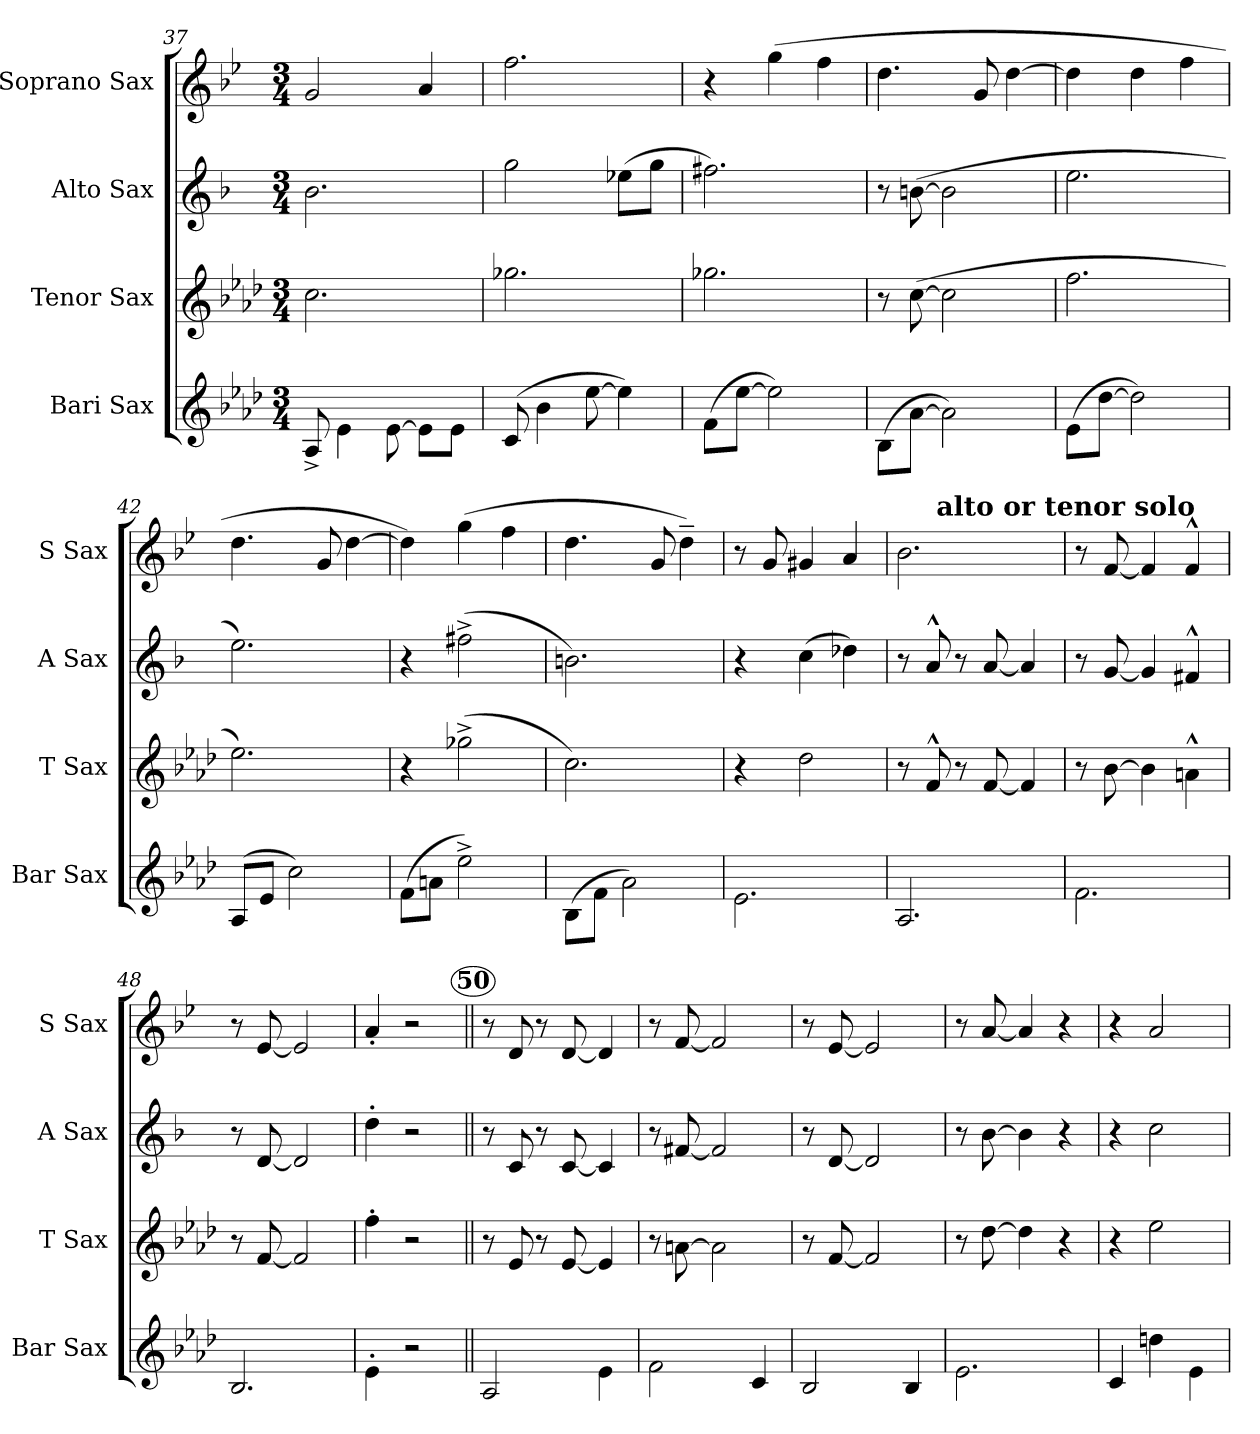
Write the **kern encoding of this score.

**kern	**kern	**kern	**kern
*part4	*part3	*part2	*part1
*staff4	*staff3	*staff2	*staff1
*I"Bari Sax	*I"Tenor Sax	*I"Alto Sax	*I"Soprano Sax
*I'Bar Sax	*I'T Sax	*I'A Sax	*I'S Sax
*clefG2	*clefG2	*clefG2	*clefG2
*ITrd12c21	*ITrd8c14	*ITrd5c9	*ITrd1c2
*k[b-e-a-d-]	*k[b-e-a-d-]	*k[b-e-a-d-]	*k[b-e-a-d-]
*A-:	*A-:	*A-:	*A-:
*M3/4	*M3/4	*M3/4	*M3/4
=37	=37	=37	=37
8AA-^</	2.c\	2.d-\	2f/
4E-\	.	.	.
[8E-\	.	.	.
8E-\L]	.	.	4g/
8E-\J	.	.	.
=38	=38	=38	=38
(8C/	2.g-X\	2b-\	2.ee-\
4B-\	.	.	.
[8e-\	.	.	.
4e-\])	.	(>8g-X\L	.
.	.	8b-\J	.
=39	=39	=39	=39
(>8F\L	2.g-X\	2.an\)	4r
[8e-\J	.	.	.
2e-\])	.	.	(>4ff\
.	.	.	4ee-\
=40	=40	=40	=40
(>8BB-\L	8r	8r	4.cc\
[8A-\J	(>[8c\	(>[8dn\	.
2A-\])	2c\]	2d\]	.
.	.	.	8f/
.	.	.	[4cc\
=41	=41	=41	=41
(>8E-\L	2.f\	2.g\	4cc\]
[8d-\J	.	.	.
2d-\])	.	.	4cc\
.	.	.	4ee-\
!!LO:LB:g=z
=42	=42	=42	=42
(>8AA-/L	2.e-\)	2.g\)	4.cc\
8E-/J	.	.	.
2c\)	.	.	.
.	.	.	8f/
.	.	.	[4cc\
=43	=43	=43	=43
(>8F\L	4r	4r	4cc\])
8An\J	.	.	.
2e-^>\)	(>2g-X^>\	(>2an^>\	(>4ff\
.	.	.	4ee-\
=44	=44	=44	=44
(>8BB-\L	2.c\)	2.dn\)	4.cc\
8F\J	.	.	.
2A-\)	.	.	.
.	.	.	8f/
.	.	.	4cc~>\)
=45	=45	=45	=45
2.E-\	4r	4r	8r
.	.	.	8f/
.	2d-\	(>4e-\	4f#X/
.	.	4f-X\)	4g/
=46	=46	=46	=46
2.AA-/	8r	8r	2.a-\
.	8F^^>/	8c^^>/	.
.	8r	8r	.
.	[8F/	[8c/	.
.	4F/]	4c/]	.
!!LO:REH:place=s1:a:enc=none:t=alto or tenor solo
=47	=47	=47	=47
2.F\	8r	8r	8r
.	[8B-\	[8B-/	[8e-/
.	4B-\]	4B-/]	4e-/]
.	4An^^>\	4An^^>/	4e-^^>/
=48	=48	=48	=48
2.BB-/	8r	8r	8r
.	[8F/	[8F/	[8d-/
.	2F/]	2F/]	2d-/]
=49	=49	=49	=49
4E-'>\	4f'>\	4f'>\	4g'</
2r	2r	2r	2r
!!LO:PB:g=z
!!LO:REH:place=s1:a:B:enc=circle:fs=11.2:t=50
=50||	=50||	=50||	=50||
2AA-/	8r	8r	8r
.	8E-/	8E-/	8c/
.	8r	8r	8r
.	[8E-/	[8E-/	[8c/
4E-\	4E-/]	4E-/]	4c/]
=51	=51	=51	=51
2F\	8r	8r	8r
.	[8An\	[8An/	[8e-/
.	2A\]	2A/]	2e-/]
4C/	.	.	.
=52	=52	=52	=52
2BB-/	8r	8r	8r
.	[8F/	[8F/	[8d-/
.	2F/]	2F/]	2d-/]
4BB-/	.	.	.
=53	=53	=53	=53
2.E-\	8r	8r	8r
.	[8d-\	[8d-\	[8g/
.	4d-\]	4d-\]	4g/]
.	4r	4r	4r
=54	=54	=54	=54
4C/	4r	4r	4r
4dn\	2e-\	2e-\	2g/
4E-\	.	.	.
=	=	=	=
*-	*-	*-	*-
